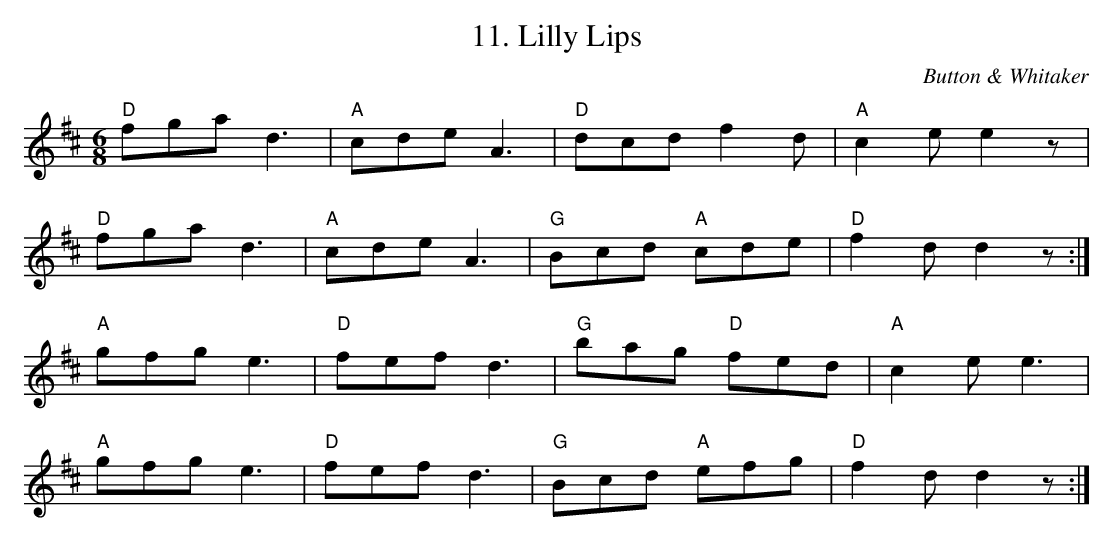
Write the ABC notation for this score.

X:1
T:11. Lilly Lips
C:Button & Whitaker
L:1/8
M:6/8
K:D
 "D"fga d3 | "A"cde A3 | "D"dcd f2 d | "A"c2 e e2 z |$ "D"fga d3 | "A"cde A3 | "G"Bcd "A"cde | %7
 "D"f2 d d2 z :|$ "A"gfg e3 | "D"fef d3 | "G"bag "D"fed | "A"c2 e e3 |$ "A"gfg e3 | "D"fef d3 | "G"Bcd "A"efg | "D"f2 d d2 z :| %16
